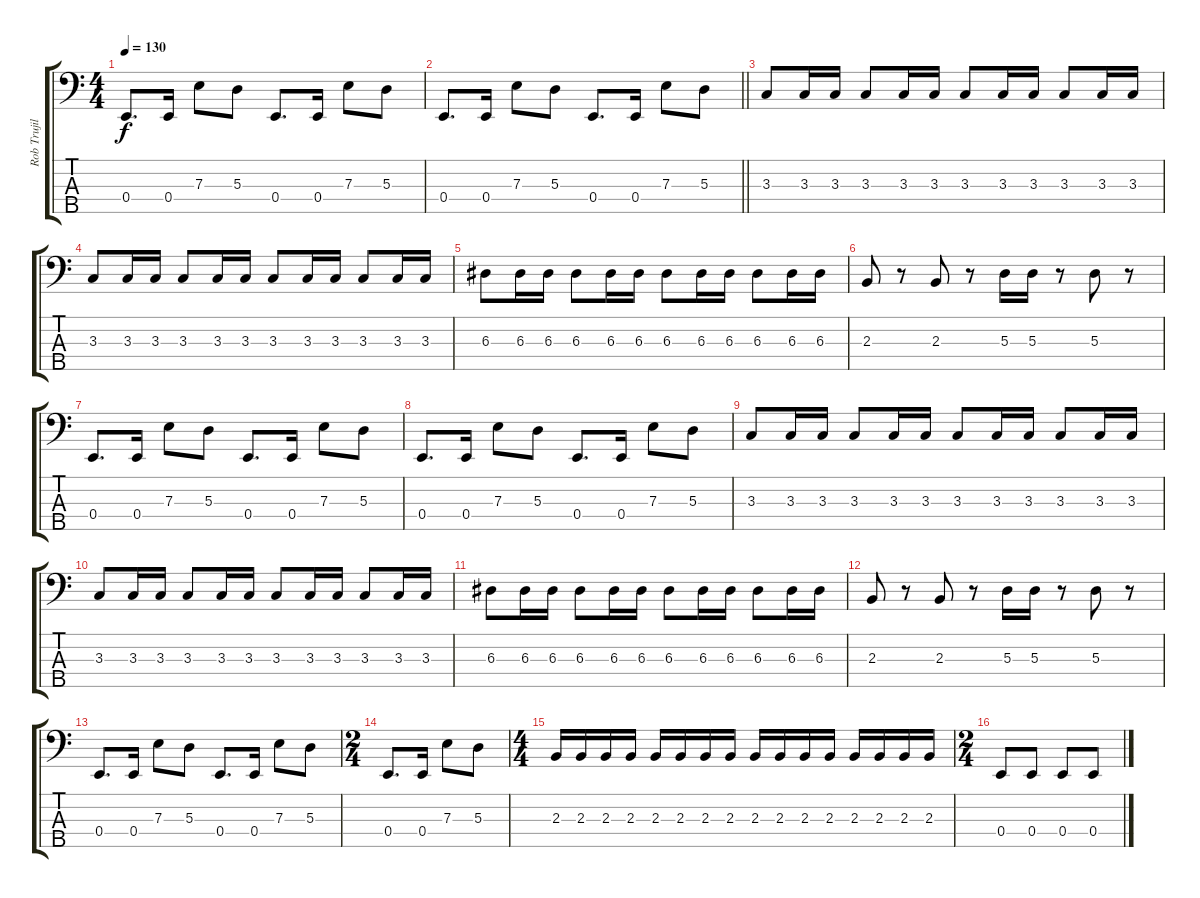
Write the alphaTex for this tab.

\track ("Rob Trujilo" "Rob Trujil") {instrument electricbassfinger}
\staff {score tabs}
\tuning (G2 D2 A1 E1 B0) {hide}
\ts (4 4)
\tempo 130
\clef f4
\ks c
0.4.8{d dy f} 0.4.16 7.3.8 5.3.8 0.4.8{d} 0.4.16 7.3.8 5.3.8 |
\barLineRight lightlight
0.4.8{d} 0.4.16 7.3.8 5.3.8 0.4.8{d} 0.4.16 7.3.8 5.3.8 |
\section ("" "")
3.3.8 3.3.16 3.3.16 3.3.8 3.3.16 3.3.16 3.3.8 3.3.16 3.3.16 3.3.8 3.3.16 3.3.16 |
3.3.8 3.3.16 3.3.16 3.3.8 3.3.16 3.3.16 3.3.8 3.3.16 3.3.16 3.3.8 3.3.16 3.3.16 |
6.3.8 6.3.16 6.3.16 6.3.8 6.3.16 6.3.16 6.3.8 6.3.16 6.3.16 6.3.8 6.3.16 6.3.16 |
2.3.8 r.8 2.3.8 r.8 5.3.16 5.3.16 r.8 5.3.8 r.8 |
0.4.8{d} 0.4.16 7.3.8 5.3.8 0.4.8{d} 0.4.16 7.3.8 5.3.8 |
0.4.8{d} 0.4.16 7.3.8 5.3.8 0.4.8{d} 0.4.16 7.3.8 5.3.8 |
3.3.8 3.3.16 3.3.16 3.3.8 3.3.16 3.3.16 3.3.8 3.3.16 3.3.16 3.3.8 3.3.16 3.3.16 |
3.3.8 3.3.16 3.3.16 3.3.8 3.3.16 3.3.16 3.3.8 3.3.16 3.3.16 3.3.8 3.3.16 3.3.16 |
6.3.8 6.3.16 6.3.16 6.3.8 6.3.16 6.3.16 6.3.8 6.3.16 6.3.16 6.3.8 6.3.16 6.3.16 |
2.3.8 r.8 2.3.8 r.8 5.3.16 5.3.16 r.8 5.3.8 r.8 |
0.4.8{d} 0.4.16 7.3.8 5.3.8 0.4.8{d} 0.4.16 7.3.8 5.3.8 |
\ts (2 4)
0.4.8{d} 0.4.16 7.3.8 5.3.8 |
\ts (4 4)
2.3.16 2.3.16 2.3.16 2.3.16 2.3.16 2.3.16 2.3.16 2.3.16 2.3.16 2.3.16 2.3.16 2.3.16 2.3.16 2.3.16 2.3.16 2.3.16 |
\ts (2 4)
0.4.8 0.4.8 0.4.8 0.4.8
